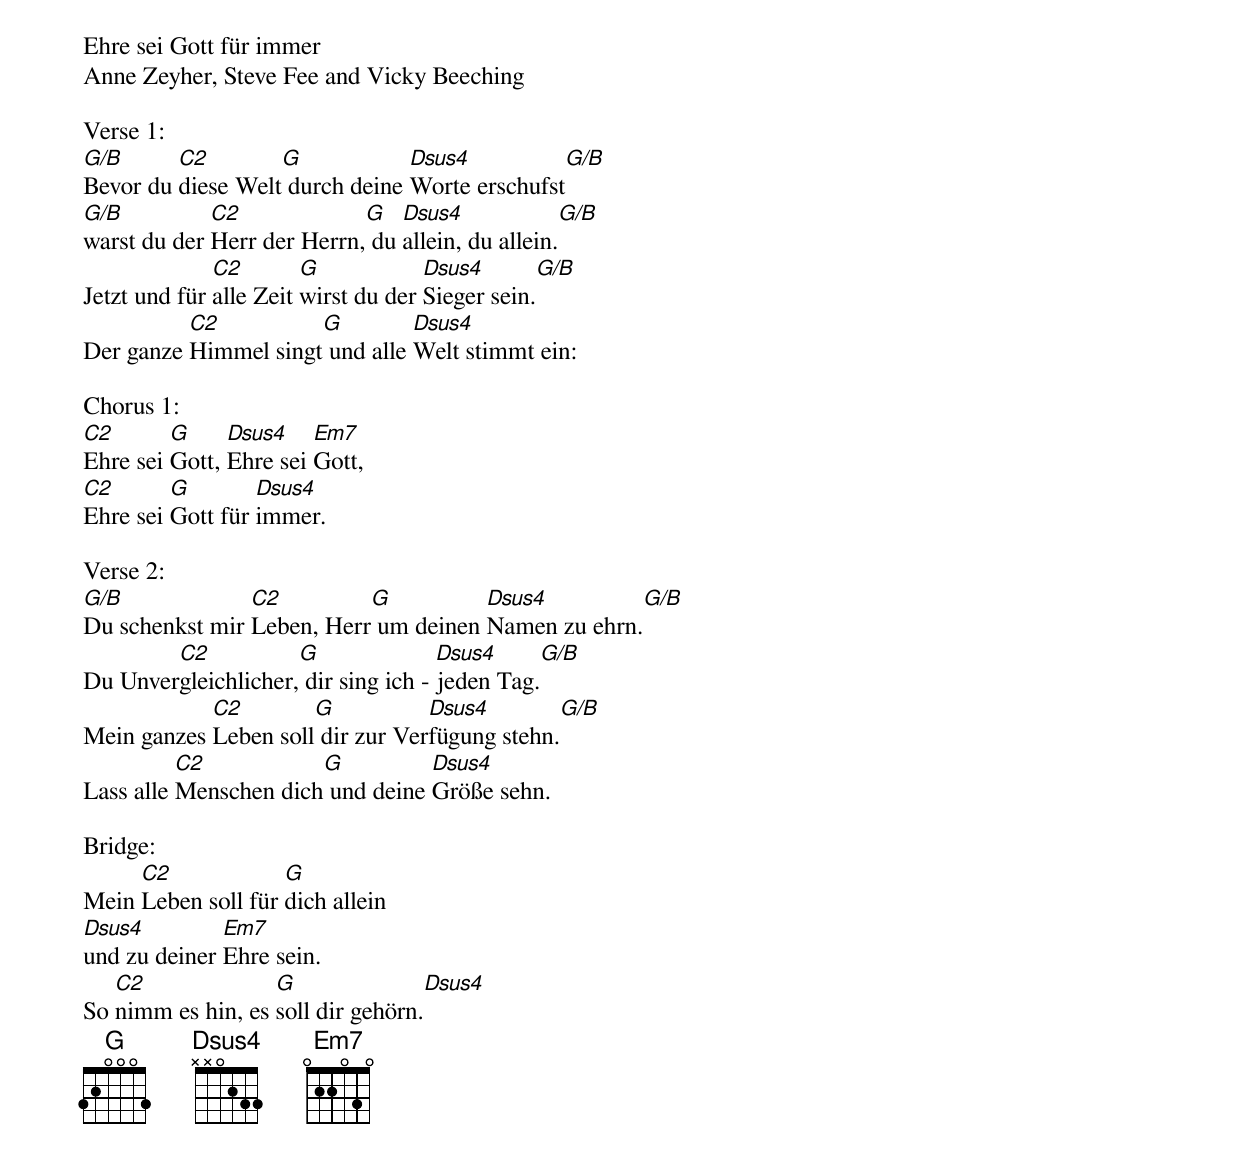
Ehre sei Gott für immer
Anne Zeyher, Steve Fee and Vicky Beeching

Verse 1:
[G/B]Bevor du [C2]diese Welt[G] durch deine [Dsus4]Worte erschufst[G/B]
[G/B]warst du der [C2]Herr der Herrn,[G] du [Dsus4]allein, du allein.[G/B]
Jetzt und für [C2]alle Zeit [G]wirst du der [Dsus4]Sieger sein.[G/B]
Der ganze [C2]Himmel singt[G] und alle [Dsus4]Welt stimmt ein:

Chorus 1:
[C2]Ehre sei [G]Gott, [Dsus4]Ehre sei [Em7]Gott,
[C2]Ehre sei [G]Gott für [Dsus4]immer.

Verse 2:
[G/B]Du schenkst mir [C2]Leben, Herr[G] um deinen [Dsus4]Namen zu ehrn.[G/B]
Du Unver[C2]gleichlicher,[G] dir sing ich - [Dsus4]jeden Tag.[G/B]
Mein ganzes [C2]Leben soll[G] dir zur Ver[Dsus4]fügung stehn.[G/B]
Lass alle [C2]Menschen dich[G] und deine [Dsus4]Größe sehn.

Bridge:
Mein [C2]Leben soll für [G]dich allein
[Dsus4]und zu deiner [Em7]Ehre sein.
So [C2]nimm es hin, es [G]soll dir gehörn.[Dsus4]
